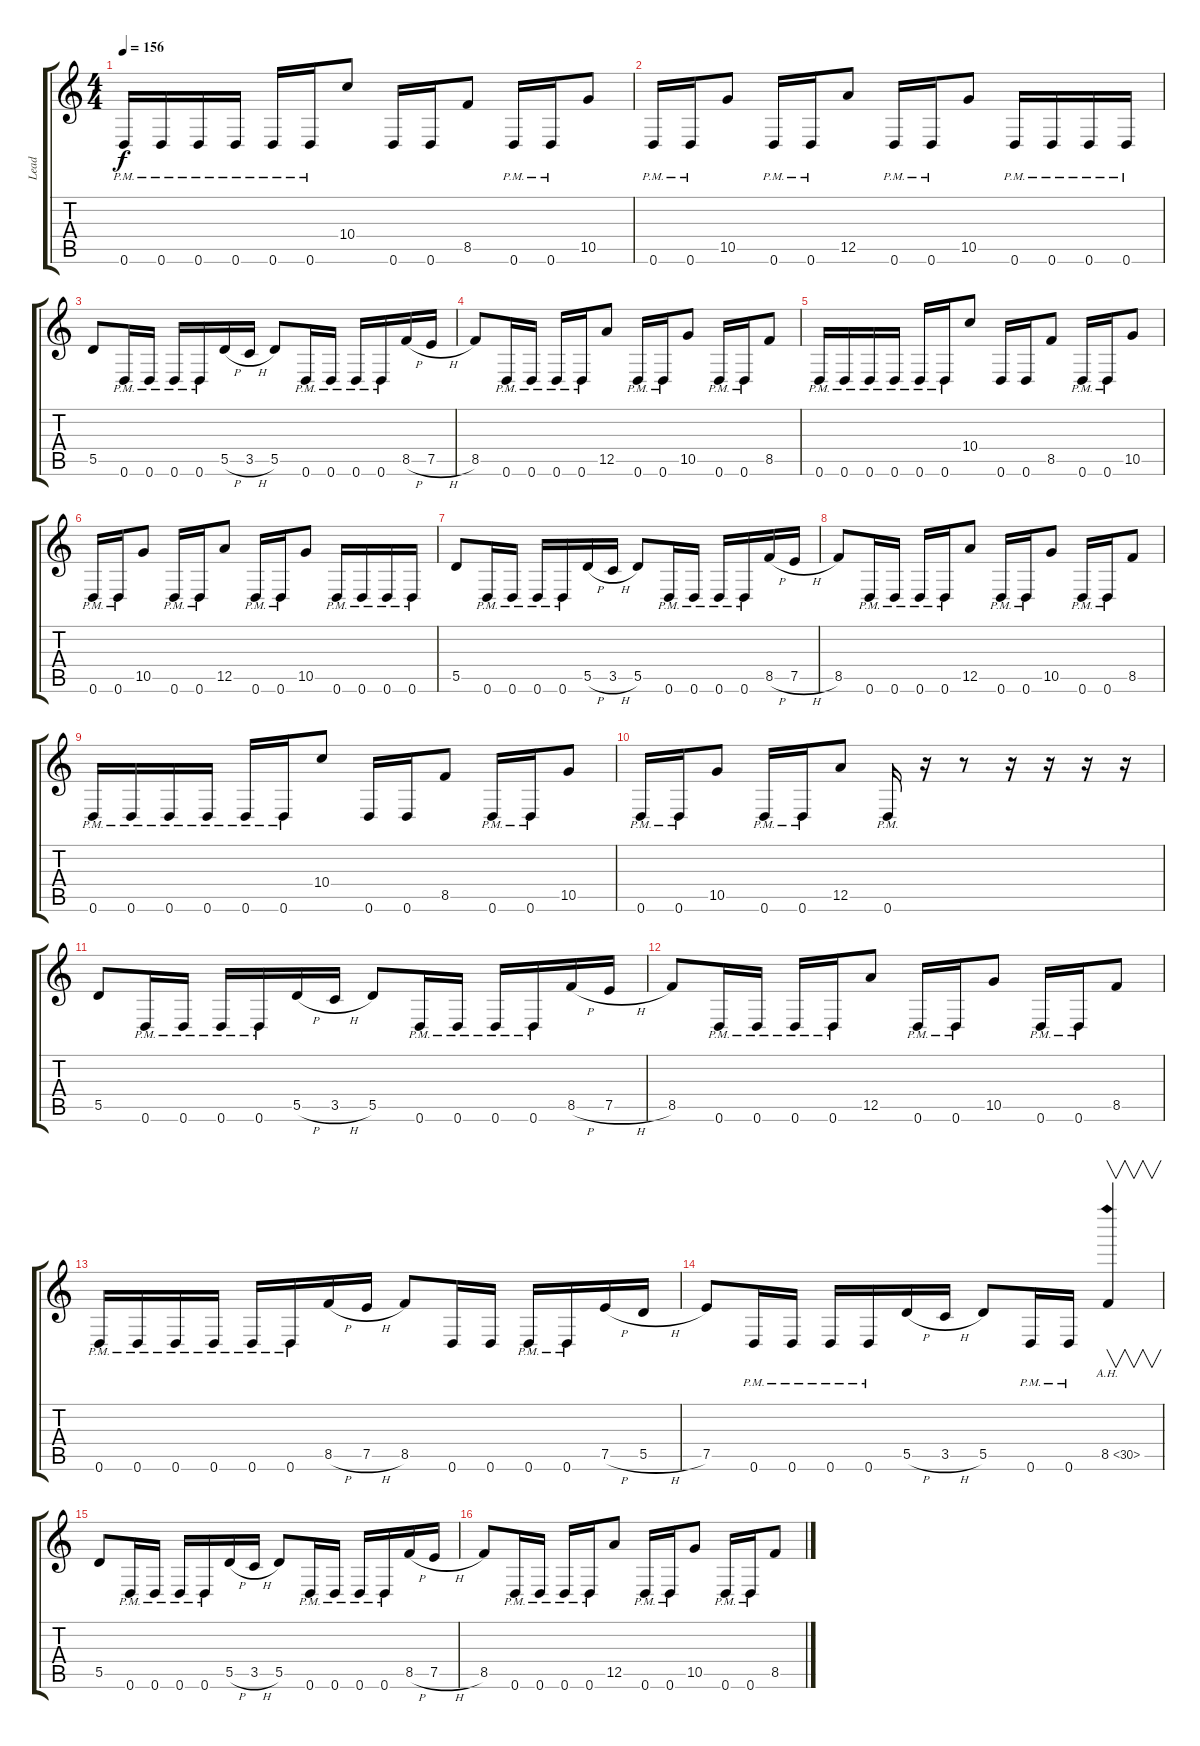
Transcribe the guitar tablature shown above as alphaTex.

\track ("Lead" "Lead") {instrument distortionguitar}
\staff {score tabs}
\tuning (E4 B3 G3 D3 A2 D2) {hide}
\ts (4 4)
\tempo 156
\clef g2
\ks c
0.6{pm}.16{dy f} 0.6{pm}.16 0.6{pm}.16 0.6{pm}.16 0.6{pm}.16 0.6{pm}.16 10.4.8 0.6.16 0.6.16 8.5.8 0.6{pm}.16 0.6{pm}.16 10.5.8 |
0.6{pm}.16 0.6{pm}.16 10.5.8 0.6{pm}.16 0.6{pm}.16 12.5.8 0.6{pm}.16 0.6{pm}.16 10.5.8 0.6{pm}.16 0.6{pm}.16 0.6{pm}.16 0.6{pm}.16 |
5.5.8 0.6{pm}.16 0.6{pm}.16 0.6{pm}.16 0.6{pm}.16 5.5{h}.16 3.5{h}.16 5.5.8 0.6{pm}.16 0.6{pm}.16 0.6{pm}.16 0.6{pm}.16 8.5{h}.16 7.5{h}.16 |
8.5.8 0.6{pm}.16 0.6{pm}.16 0.6{pm}.16 0.6{pm}.16 12.5.8 0.6{pm}.16 0.6{pm}.16 10.5.8 0.6{pm}.16 0.6{pm}.16 8.5.8 |
0.6{pm}.16 0.6{pm}.16 0.6{pm}.16 0.6{pm}.16 0.6{pm}.16 0.6{pm}.16 10.4.8 0.6.16 0.6.16 8.5.8 0.6{pm}.16 0.6{pm}.16 10.5.8 |
0.6{pm}.16 0.6{pm}.16 10.5.8 0.6{pm}.16 0.6{pm}.16 12.5.8 0.6{pm}.16 0.6{pm}.16 10.5.8 0.6{pm}.16 0.6{pm}.16 0.6{pm}.16 0.6{pm}.16 |
5.5.8 0.6{pm}.16 0.6{pm}.16 0.6{pm}.16 0.6{pm}.16 5.5{h}.16 3.5{h}.16 5.5.8 0.6{pm}.16 0.6{pm}.16 0.6{pm}.16 0.6{pm}.16 8.5{h}.16 7.5{h}.16 |
8.5.8 0.6{pm}.16 0.6{pm}.16 0.6{pm}.16 0.6{pm}.16 12.5.8 0.6{pm}.16 0.6{pm}.16 10.5.8 0.6{pm}.16 0.6{pm}.16 8.5.8 |
0.6{pm}.16 0.6{pm}.16 0.6{pm}.16 0.6{pm}.16 0.6{pm}.16 0.6{pm}.16 10.4.8 0.6.16 0.6.16 8.5.8 0.6{pm}.16 0.6{pm}.16 10.5.8 |
0.6{pm}.16 0.6{pm}.16 10.5.8 0.6{pm}.16 0.6{pm}.16 12.5.8 0.6{pm}.16 r.16 r.8 r.16 r.16 r.16 r.16 |
5.5.8 0.6{pm}.16 0.6{pm}.16 0.6{pm}.16 0.6{pm}.16 5.5{h}.16 3.5{h}.16 5.5.8 0.6{pm}.16 0.6{pm}.16 0.6{pm}.16 0.6{pm}.16 8.5{h}.16 7.5{h}.16 |
8.5.8 0.6{pm}.16 0.6{pm}.16 0.6{pm}.16 0.6{pm}.16 12.5.8 0.6{pm}.16 0.6{pm}.16 10.5.8 0.6{pm}.16 0.6{pm}.16 8.5.8 |
0.6{pm}.16 0.6{pm}.16 0.6{pm}.16 0.6{pm}.16 0.6{pm}.16 0.6{pm}.16 8.5{h}.16 7.5{h}.16 8.5.8 0.6.16 0.6.16 0.6{pm}.16 0.6{pm}.16 7.5{h}.16 5.5{h}.16 |
7.5.8 0.6{pm}.16 0.6{pm}.16 0.6{pm}.16 0.6{pm}.16 5.5{h}.16 3.5{h}.16 5.5.8 0.6{pm}.16 0.6{pm}.16 8.5{ah 22}.4{v} |
5.5.8 0.6{pm}.16 0.6{pm}.16 0.6{pm}.16 0.6{pm}.16 5.5{h}.16 3.5{h}.16 5.5.8 0.6{pm}.16 0.6{pm}.16 0.6{pm}.16 0.6{pm}.16 8.5{h}.16 7.5{h}.16 |
8.5.8 0.6{pm}.16 0.6{pm}.16 0.6{pm}.16 0.6{pm}.16 12.5.8 0.6{pm}.16 0.6{pm}.16 10.5.8 0.6{pm}.16 0.6{pm}.16 8.5.8
